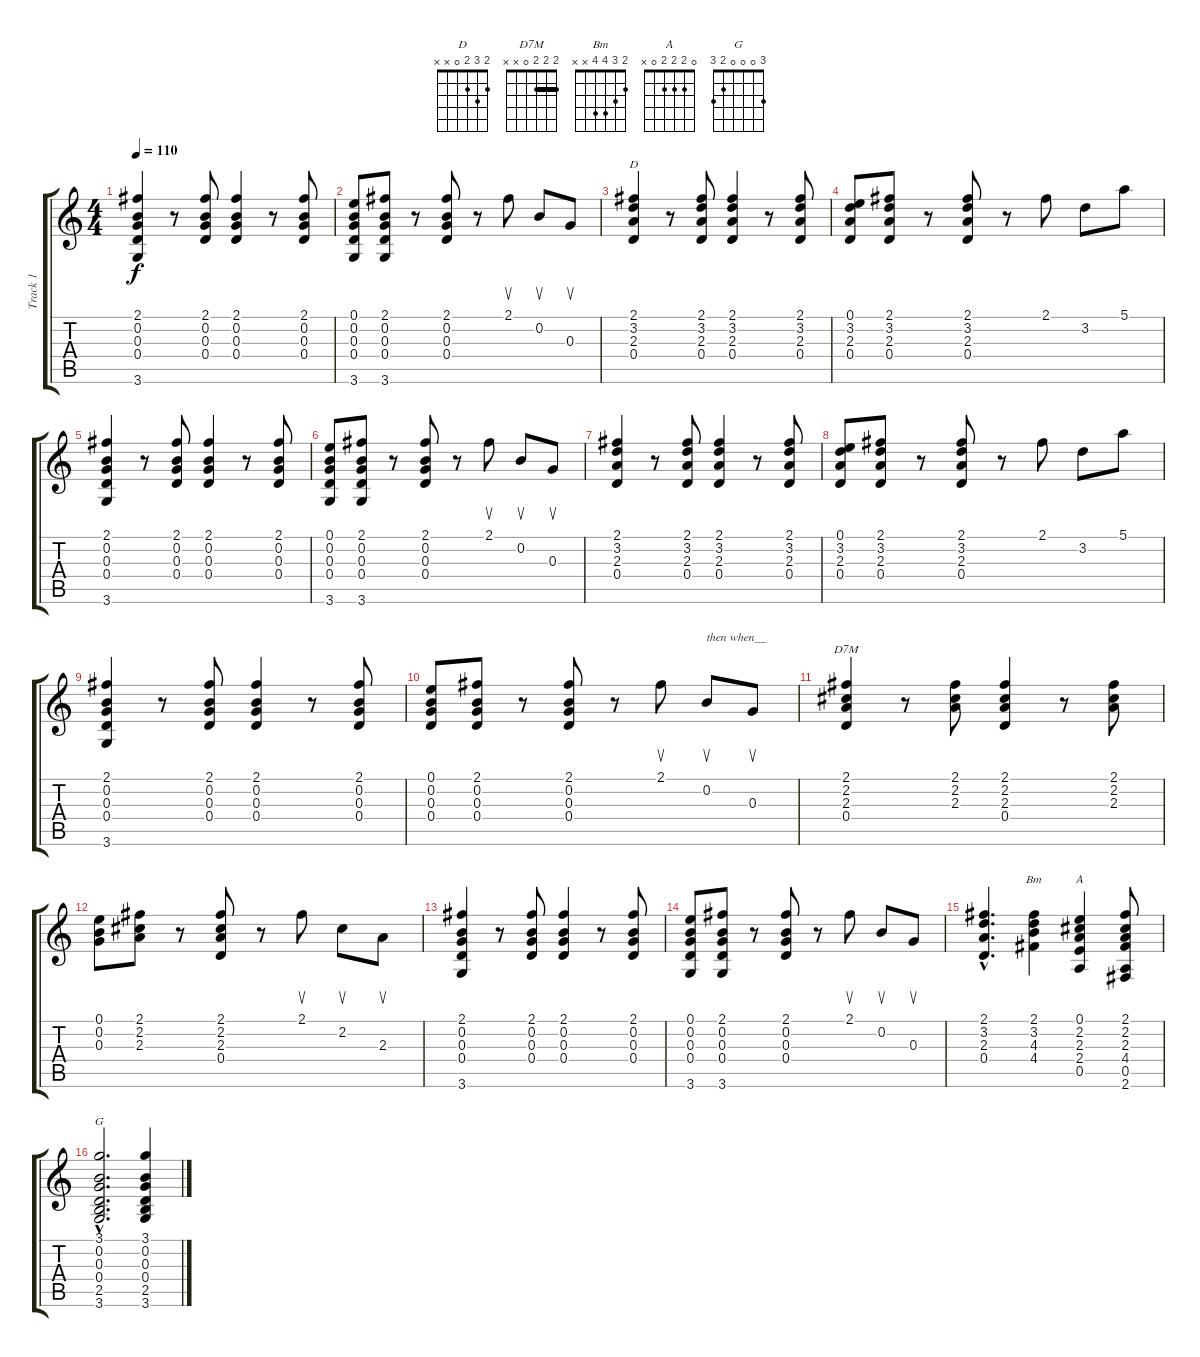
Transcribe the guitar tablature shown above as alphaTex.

\track ("Track 1" "Track 1") {instrument acousticguitarsteel}
\staff {score tabs}
\tuning (E4 B3 G3 D3 A2 E2) {hide}
\chord ("D" 2 3 2 0 x x)
\chord ("D7M" 2 2 2 0 x x) {barre 2}
\chord ("Bm" 2 3 4 4 x x)
\chord ("A" 0 2 2 2 0 x)
\chord ("G" 3 0 0 0 2 3)
\ts (4 4)
\tempo 110
\clef g2
\ks c
(2.1 0.2 0.3 0.4 3.6).4{dy f instrument acousticguitarsteel} r.8 (2.1 0.2 0.3 0.4).8 (2.1 0.2 0.3 0.4).4 r.8 (2.1 0.2 0.3 0.4).8 |
(0.1 0.2 0.3 0.4 3.6).8 (2.1 0.2 0.3 0.4 3.6).8 r.8 (2.1 0.2 0.3 0.4).8 r.8 2.1.8{su} 0.2.8{su} 0.3.8{su} |
(2.1 3.2 2.3 0.4).4{ch "D"} r.8 (2.1 3.2 2.3 0.4).8 (2.1 3.2 2.3 0.4).4 r.8 (2.1 3.2 2.3 0.4).8 |
(0.1 3.2 2.3 0.4).8 (2.1 3.2 2.3 0.4).8 r.8 (2.1 3.2 2.3 0.4).8 r.8 2.1.8 3.2.8 5.1.8 |
(2.1 0.2 0.3 0.4 3.6).4 r.8 (2.1 0.2 0.3 0.4).8 (2.1 0.2 0.3 0.4).4 r.8 (2.1 0.2 0.3 0.4).8 |
(0.1 0.2 0.3 0.4 3.6).8 (2.1 0.2 0.3 0.4 3.6).8 r.8 (2.1 0.2 0.3 0.4).8 r.8 2.1.8{su} 0.2.8{su} 0.3.8{su} |
(2.1 3.2 2.3 0.4).4 r.8 (2.1 3.2 2.3 0.4).8 (2.1 3.2 2.3 0.4).4 r.8 (2.1 3.2 2.3 0.4).8 |
(0.1 3.2 2.3 0.4).8 (2.1 3.2 2.3 0.4).8 r.8 (2.1 3.2 2.3 0.4).8 r.8 2.1.8 3.2.8 5.1.8 |
(2.1 0.2 0.3 0.4 3.6).4 r.8 (2.1 0.2 0.3 0.4).8 (2.1 0.2 0.3 0.4).4 r.8 (2.1 0.2 0.3 0.4).8 |
(0.1 0.2 0.3 0.4).8 (2.1 0.2 0.3 0.4).8 r.8 (2.1 0.2 0.3 0.4).8 r.8 2.1.8{su} 0.2.8{su txt "then when__"} 0.3.8{su} |
(2.1 2.2 2.3 0.4).4{ch "D7M"} r.8 (2.1 2.2 2.3).8 (2.1 2.2 2.3 0.4).4 r.8 (2.1 2.2 2.3).8 |
(0.1 0.2 0.3).8 (2.1 2.2 2.3).8 r.8 (2.1 2.2 2.3 0.4).8 r.8 2.1.8{su} 2.2.8{su} 2.3.8{su} |
(2.1 0.2 0.3 0.4 3.6).4 r.8 (2.1 0.2 0.3 0.4).8 (2.1 0.2 0.3 0.4).4 r.8 (2.1 0.2 0.3 0.4).8 |
(0.1 0.2 0.3 0.4 3.6).8 (2.1 0.2 0.3 0.4 3.6).8 r.8 (2.1 0.2 0.3 0.4).8 r.8 2.1.8{su} 0.2.8{su} 0.3.8{su} |
(2.1{hac} 3.2{hac} 2.3{hac} 0.4{hac}).4{d} (2.1 3.2 4.3 4.4).4{ch "Bm"} (0.1 2.2 2.3 2.4 0.5).4{ch "A"} (2.1 2.2 2.3 4.4 0.5 2.6).8 |
(3.1{hac} 0.2{hac} 0.3{hac} 0.4{hac} 2.5{hac} 3.6{hac}).2{d ch "G"} (3.1 0.2 0.3 0.4 2.5 3.6).4
